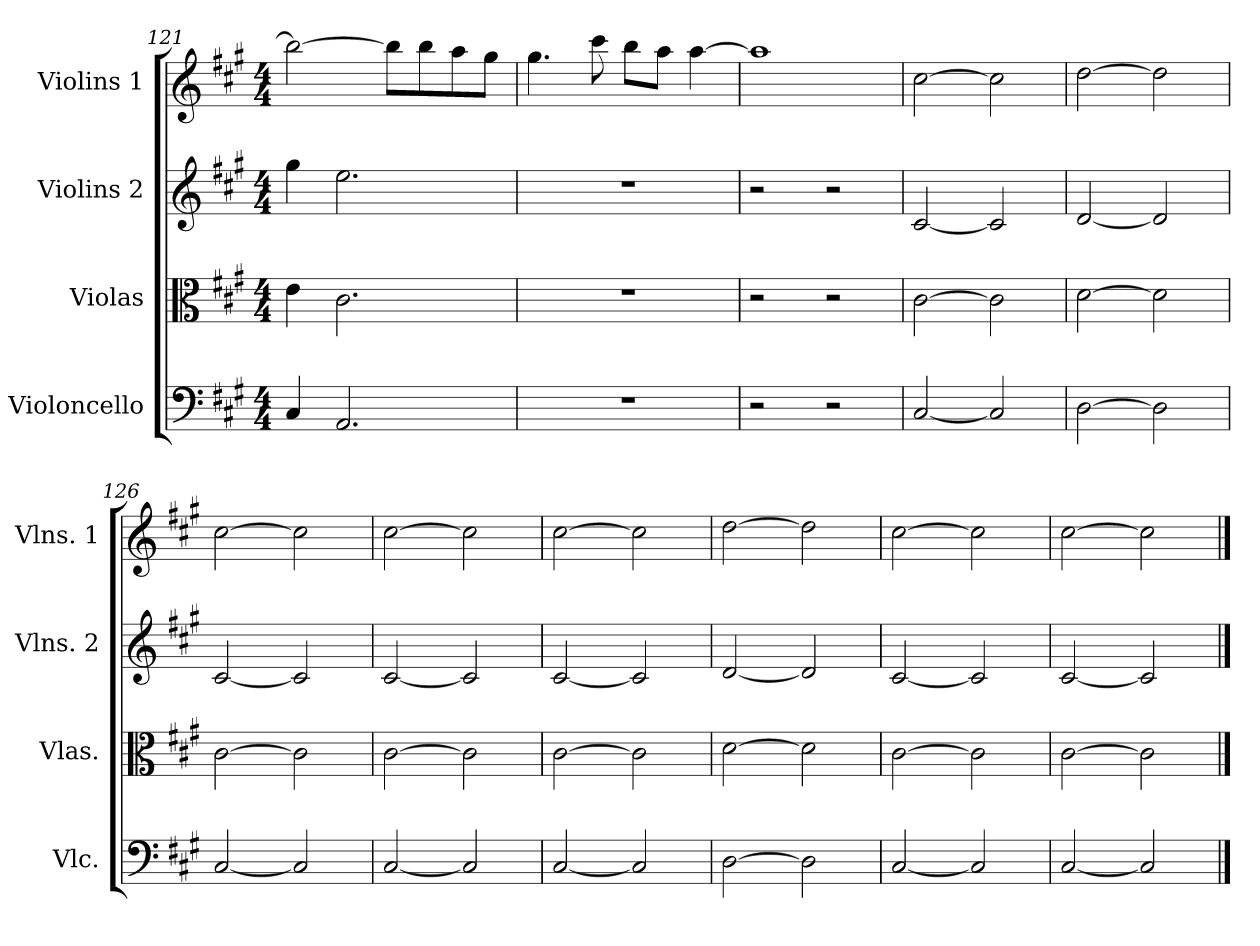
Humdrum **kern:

**kern	**kern	**kern	**kern
*part4	*part3	*part2	*part1
*staff4	*staff3	*staff2	*staff1
*I"Violoncello	*I"Violas	*I"Violins 2	*I"Violins 1
*I'Vlc.	*I'Vlas.	*I'Vlns. 2	*I'Vlns. 1
*clefF4	*clefC3	*clefG2	*clefG2
*k[f#c#g#]	*k[f#c#g#]	*k[f#c#g#]	*k[f#c#g#]
*A:	*A:	*A:	*A:
*M4/4	*M4/4	*M4/4	*M4/4
=121	=121	=121	=121
4C#/	4e\	4gg#\	2bb\_
2.AA/	2.c#\	2.ee\	.
.	.	.	8bb\L]
.	.	.	8bb\
.	.	.	8aa\
.	.	.	8gg#\J
!!LO:PB:g=z
=122	=122	=122	=122
1r	1r	1r	4.gg#\
.	.	.	8ccc#\
.	.	.	8bb\L
.	.	.	8aa\J
.	.	.	[4aa\
=123	=123	=123	=123
2r	2r	2r	1aa]
2r	2r	2r	.
!!LO:PB:g=z
=124	=124	=124	=124
[2C#/	[2c#\	[2c#/	[2cc#\
2C#/]	2c#\]	2c#/]	2cc#\]
=125	=125	=125	=125
[2D\	[2d\	[2d/	[2dd\
2D\]	2d\]	2d/]	2dd\]
=126	=126	=126	=126
[2C#/	[2c#\	[2c#/	[2cc#\
2C#/]	2c#\]	2c#/]	2cc#\]
=127	=127	=127	=127
[2C#/	[2c#\	[2c#/	[2cc#\
2C#/]	2c#\]	2c#/]	2cc#\]
=128	=128	=128	=128
[2C#/	[2c#\	[2c#/	[2cc#\
2C#/]	2c#\]	2c#/]	2cc#\]
=129	=129	=129	=129
[2D\	[2d\	[2d/	[2dd\
2D\]	2d\]	2d/]	2dd\]
!!LO:PB:g=z
=130	=130	=130	=130
[2C#/	[2c#\	[2c#/	[2cc#\
2C#/]	2c#\]	2c#/]	2cc#\]
=131	=131	=131	=131
[2C#/	[2c#\	[2c#/	[2cc#\
2C#/]	2c#\]	2c#/]	2cc#\]
==	==	==	==
*-	*-	*-	*-
